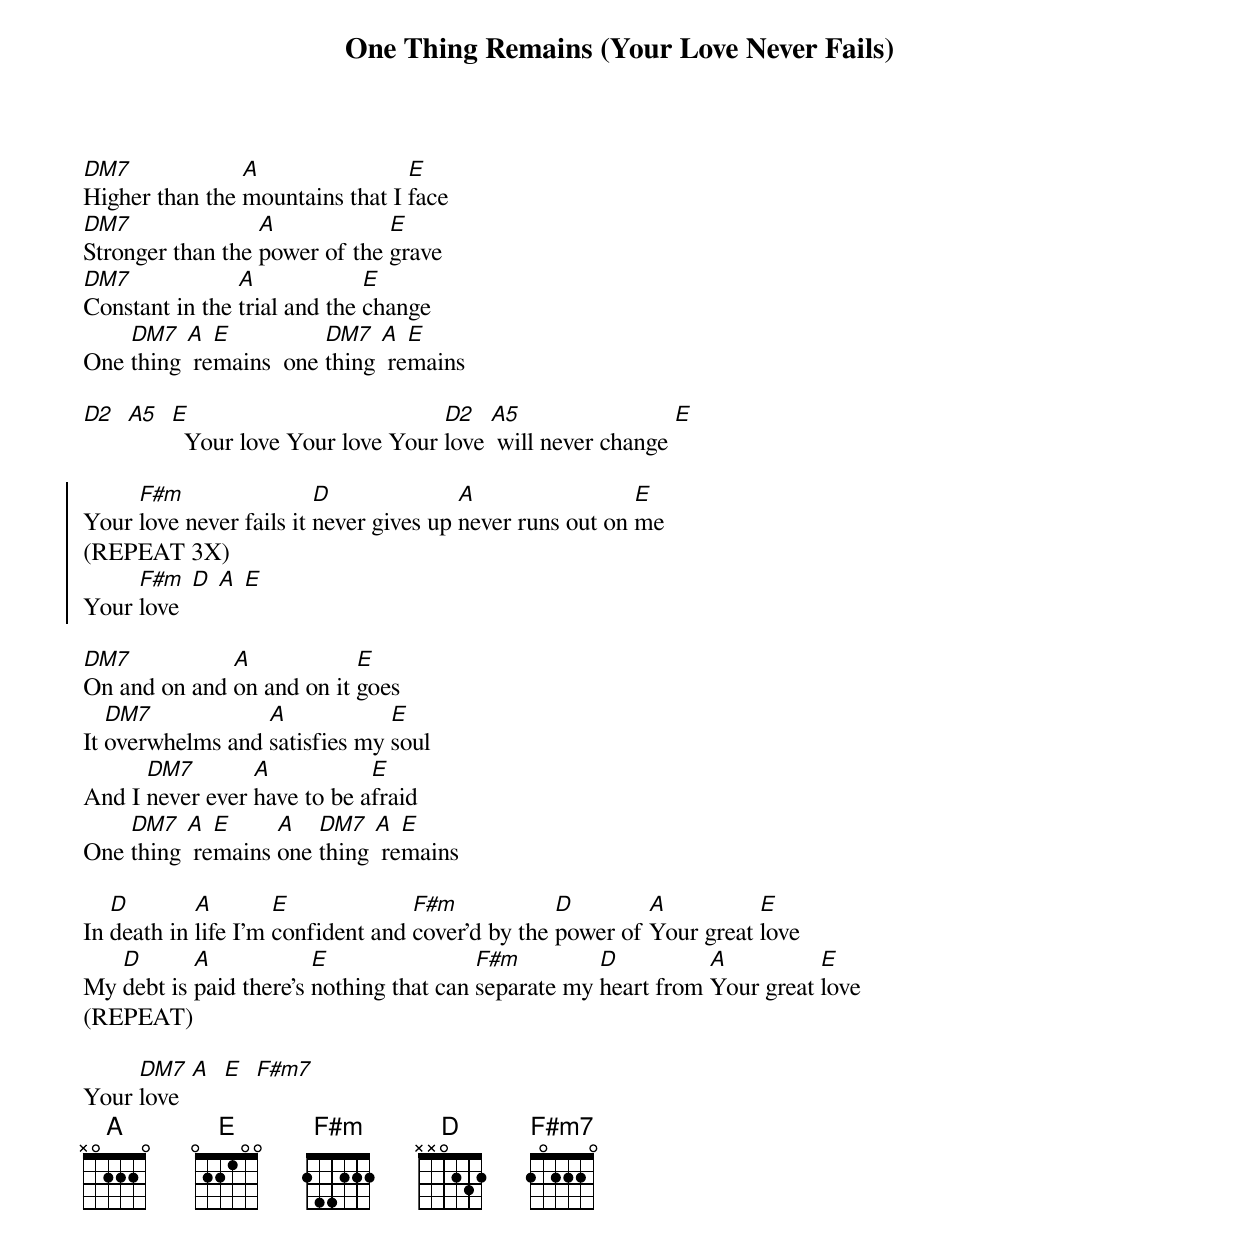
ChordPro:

{title: One Thing Remains (Your Love Never Fails)}
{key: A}
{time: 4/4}
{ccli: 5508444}
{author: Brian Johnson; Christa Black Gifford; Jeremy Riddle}
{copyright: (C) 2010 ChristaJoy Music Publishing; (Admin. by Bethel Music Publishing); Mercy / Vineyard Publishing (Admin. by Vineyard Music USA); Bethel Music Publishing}

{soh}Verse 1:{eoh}
[DM7]Higher than the [A]mountains that I [E]face
[DM7]Stronger than the [A]power of the [E]grave
[DM7]Constant in the [A]trial and the [E]change
One [DM7]thing [A] re[E]mains  one [DM7]thing [A] re[E]mains

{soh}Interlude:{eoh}
[D2]  [A5]  [E]  Your love Your love Your [D2]love [A5] will never change [E]

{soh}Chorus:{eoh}
{start_of_chorus}
Your [F#m]love never fails it [D]never gives up [A]never runs out on [E]me
(REPEAT 3X)
Your [F#m]love  [D] [A] [E]
{end_of_chorus}

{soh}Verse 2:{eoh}
[DM7]On and on and [A]on and on it [E]goes
It [DM7]overwhelms and [A]satisfies my [E]soul
And I [DM7]never ever [A]have to be a[E]fraid
One [DM7]thing [A] re[E]mains [A]one [DM7]thing [A] re[E]mains

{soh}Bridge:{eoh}
{start_of_bridge}
In [D]death in [A]life I'm [E]confident and [F#m]cover'd by the [D]power of [A]Your great [E]love
My [D]debt is [A]paid there's [E]nothing that can [F#m]separate my [D]heart from [A]Your great [E]love
(REPEAT)
{end_of_bridge}

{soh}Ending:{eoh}
Your [DM7]love  [A]  [E]  [F#m7]
